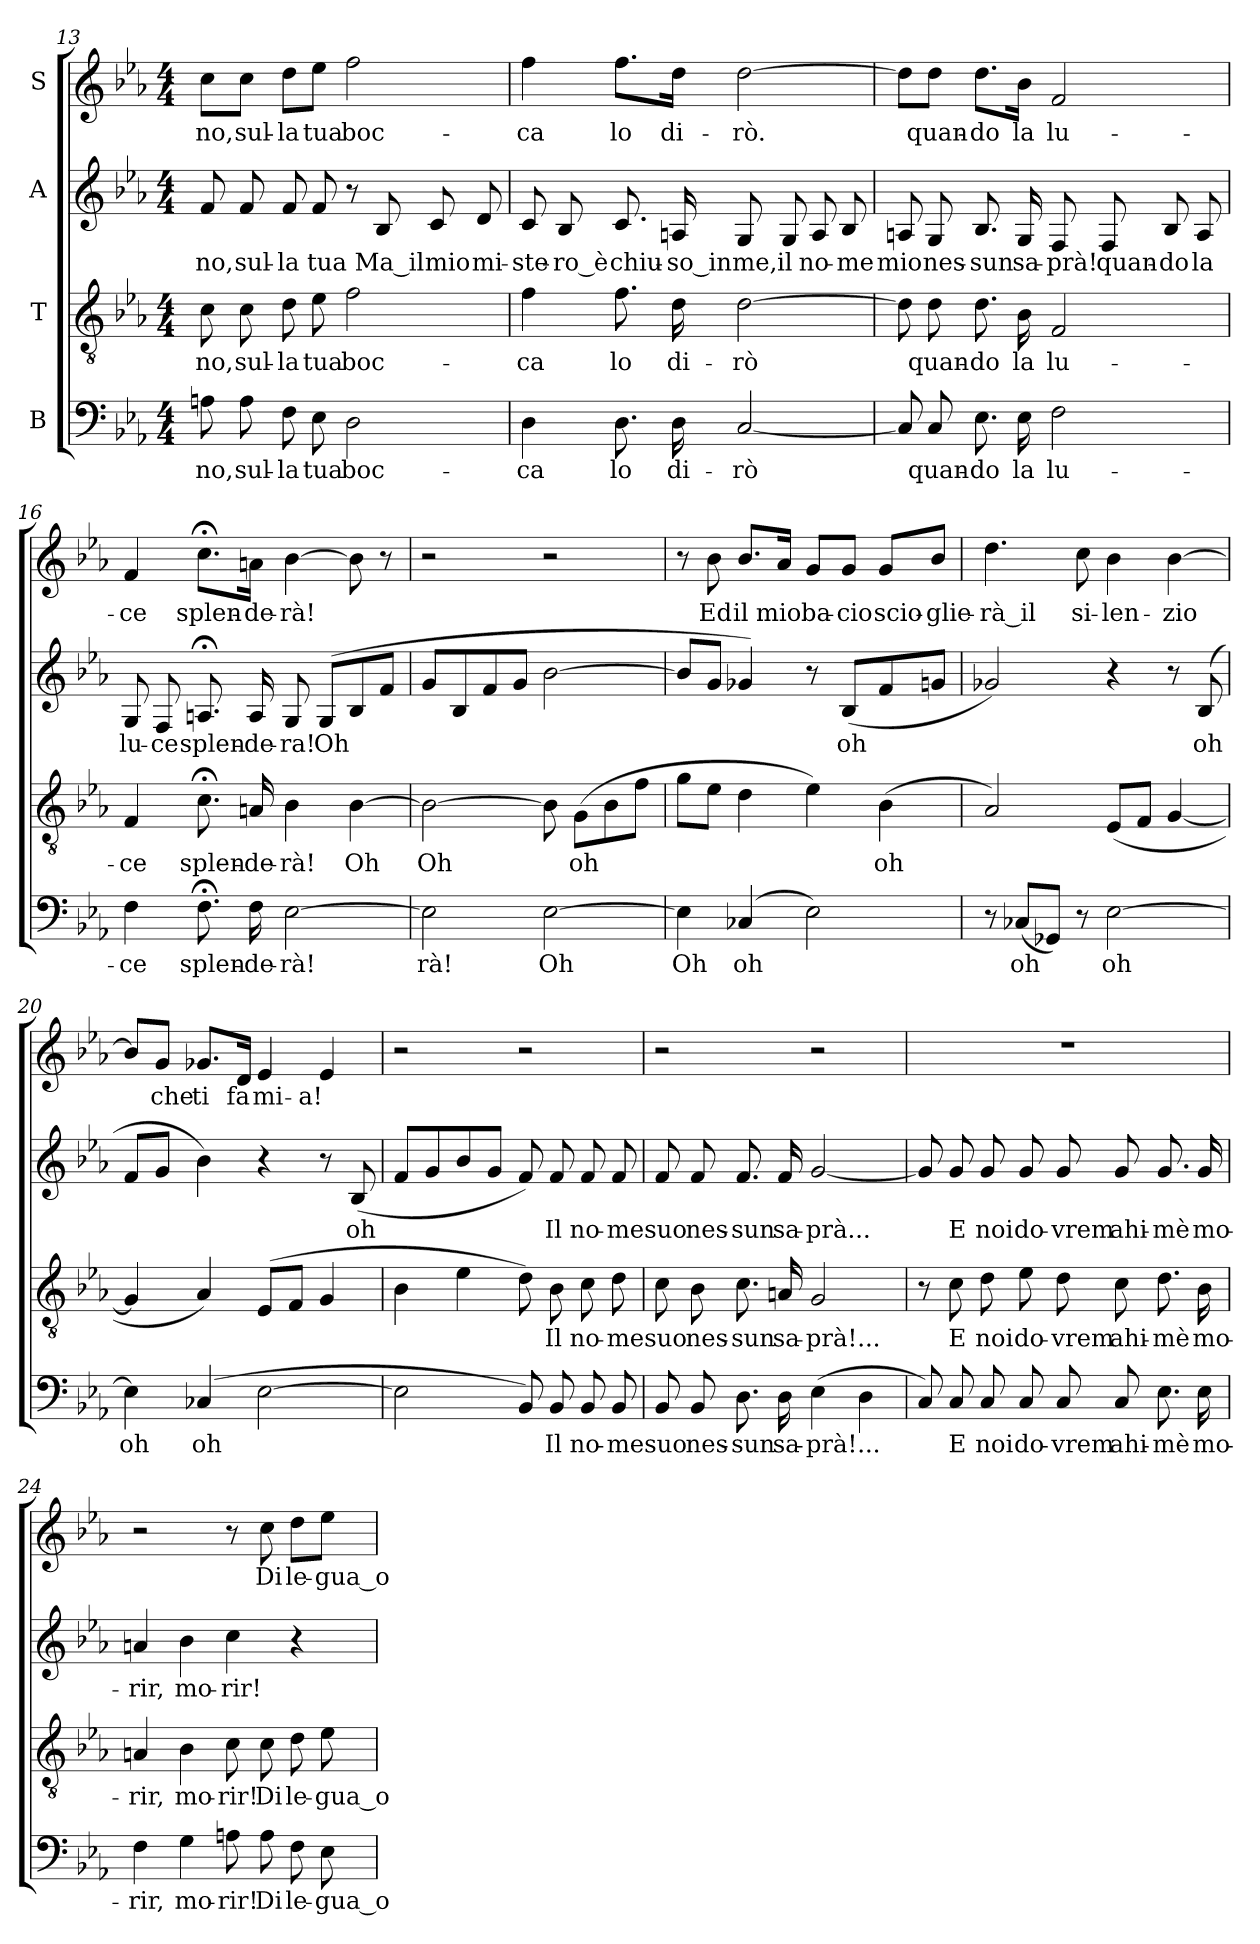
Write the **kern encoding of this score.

**kern	**text	**kern	**text	**kern	**text	**kern	**text
*part4	*part4	*part3	*part3	*part2	*part2	*part1	*part1
*staff4	*staff4	*staff3	*staff3	*staff2	*staff2	*staff1	*staff1
*I"B	*	*I"T	*	*I"A	*	*I"S	*
!!LO:LB:g=z
*clefF4	*	*clefGv2	*	*clefG2	*	*clefG2	*
*k[b-e-a-]	*	*k[b-e-a-]	*	*k[b-e-a-]	*	*k[b-e-a-]	*
*M4/4	*	*M4/4	*	*M4/4	*	*M4/4	*
=13	=13	=13	=13	=13	=13	=13	=13
!	!LO:LY:b	!	!LO:LY:b	!	!LO:LY:b	!	!LO:LY:b
8An\	no,	8c\	no,	8f/	no,	8cc\L	no,
!	!LO:LY:b	!	!LO:LY:b	!	!LO:LY:b	!	!LO:LY:b
8A\	sul-	8c\	sul-	8f/	sul-	8cc\J	sul-
!	!LO:LY:b	!	!LO:LY:b	!	!LO:LY:b	!	!LO:LY:b
8F\	-la	8d\	-la	8f/	-la	8dd\L	-la
!	!LO:LY:b	!	!LO:LY:b	!	!LO:LY:b	!	!LO:LY:b
8E-\	tua	8e-\	tua	8f/	tua	8ee-\J	tua
!	!LO:LY:b	!	!LO:LY:b	!	!	!	!LO:LY:b
2D\	boc-	2f\	boc-	8r	.	2ff\	boc-
!	!	!	!	!	!LO:LY:b	!	!
.	.	.	.	8B-/	Ma_il	.	.
!	!	!	!	!	!LO:LY:b	!	!
.	.	.	.	8c/	mio	.	.
!	!	!	!	!	!LO:LY:b	!	!
.	.	.	.	8d/	mi-	.	.
=14	=14	=14	=14	=14	=14	=14	=14
!	!LO:LY:b	!	!LO:LY:b	!	!LO:LY:b	!	!LO:LY:b
4D\	-ca	4f\	-ca	8c/	-ste-	4ff\	-ca
!	!	!	!	!	!LO:LY:b	!	!
.	.	.	.	8B-/	-ro_è	.	.
!	!LO:LY:b	!	!LO:LY:b	!	!LO:LY:b	!	!LO:LY:b
8.D\	lo	8.f\	lo	8.c/	chiu-	8.ff\L	lo
!	!LO:LY:b	!	!LO:LY:b	!	!LO:LY:b	!	!LO:LY:b
16D\	di-	16d\	di-	16An/	-so_in	16dd\Jk	di-
!	!LO:LY:b	!	!LO:LY:b	!	!LO:LY:b	!	!LO:LY:b
[2C/	-rò	[2d\	-rò	8G/	me,	[2dd\	-rò.
!	!	!	!	!	!LO:LY:b	!	!
.	.	.	.	8G/	il	.	.
!	!	!	!	!	!LO:LY:b	!	!
.	.	.	.	8A/	no-	.	.
!	!	!	!	!	!LO:LY:b	!	!
.	.	.	.	8B-/	-me	.	.
=15	=15	=15	=15	=15	=15	=15	=15
!	!	!	!	!	!LO:LY:b	!	!
8C/]	.	8d\]	.	8An/	mio	8dd\L]	.
!	!LO:LY:b	!	!LO:LY:b	!	!LO:LY:b	!	!LO:LY:b
8C/	quan-	8d\	quan-	8G/	nes-	8dd\J	quan-
!	!LO:LY:b	!	!LO:LY:b	!	!LO:LY:b	!	!LO:LY:b
8.E-\	-do	8.d\	-do	8.B-/	-sun	8.dd\L	-do
!	!LO:LY:b	!	!LO:LY:b	!	!LO:LY:b	!	!LO:LY:b
16E-\	la	16B-\	la	16G/	sa-	16b-\Jk	la
!	!LO:LY:b	!	!LO:LY:b	!	!LO:LY:b	!	!LO:LY:b
2F\	lu-	2F/	lu-	8F/	-prà!	2f/	lu-
!	!	!	!	!	!LO:LY:b	!	!
.	.	.	.	8F/	quan-	.	.
!	!	!	!	!	!LO:LY:b	!	!
.	.	.	.	8B-/	-do	.	.
!	!	!	!	!	!LO:LY:b	!	!
.	.	.	.	8A/	la	.	.
!!LO:PB:g=z
=16	=16	=16	=16	=16	=16	=16	=16
!	!LO:LY:b	!	!LO:LY:b	!	!LO:LY:b	!	!LO:LY:b
4F\	-ce	4F/	-ce	8G/	lu-	4f/	-ce
!	!	!	!	!	!LO:LY:b	!	!
.	.	.	.	8F/	-ce	.	.
!	!LO:LY:b	!	!LO:LY:b	!	!LO:LY:b	!	!LO:LY:b
8.F;<\	splen-	8.c;<\	splen-	8.An;</	splen-	8.cc;<\L	splen-
!	!LO:LY:b	!	!LO:LY:b	!	!LO:LY:b	!	!LO:LY:b
16F\	-de-	16An/	-de-	16A/	-de-	16an\Jk	-de-
!	!LO:LY:b	!	!LO:LY:b	!	!LO:LY:b	!	!LO:LY:b
[2E-\	-rà!	4B-\	-rà!	8G/	-ra!	[4b-\	-rà!
!	!	!	!	!	!LO:LY:b	!	!
.	.	.	.	(>8G/L	Oh	.	.
!	!	!	!LO:LY:b	!	!	!	!
.	.	[4B-\	Oh	8B-/	.	8b-\]	.
.	.	.	.	8f/J	.	8r	.
=17	=17	=17	=17	=17	=17	=17	=17
!	!LO:LY:b	!	!LO:LY:b	!	!	!	!
2E-\]	-rà!	2B-\_	Oh	8g/L	.	2r	.
.	.	.	.	8B-/	.	.	.
.	.	.	.	8f/	.	.	.
.	.	.	.	8g/J	.	.	.
!	!LO:LY:b	!	!	!	!	!	!
[2E-\	Oh	8B-\]	.	[2b-\	.	2r	.
!	!	!	!LO:LY:b	!	!	!	!
.	.	(>8G\L	oh	.	.	.	.
.	.	8B-\	.	.	.	.	.
.	.	8f\J	.	.	.	.	.
=18	=18	=18	=18	=18	=18	=18	=18
!	!LO:LY:b	!	!	!	!	!	!
4E-\]	Oh	8g\L	.	8b-/L]	.	8r	.
!	!	!	!	!	!	!	!LO:LY:b
.	.	8e-\J	.	8g/J	.	8b-\	Ed
!	!LO:LY:b	!	!	!	!	!	!LO:LY:b
(>4C-X/	oh	4d\	.	4g-X/)	.	8.b-/L	il
!	!	!	!	!	!	!	!LO:LY:b
.	.	.	.	.	.	16a-/Jk	mio
!	!	!	!	!	!	!	!LO:LY:b
2E-\)	.	4e-\)	.	8r	.	8g/L	ba-
!	!	!	!	!	!LO:LY:b	!	!LO:LY:b
.	.	.	.	(<8B-/L	oh	8g/J	-cio
!	!	!	!LO:LY:b	!	!	!	!LO:LY:b
.	.	(>4B-\	oh	8f/	.	8g/L	scio-
!	!	!	!	!	!	!	!LO:LY:b
.	.	.	.	8gn/J	.	8b-/J	-glie-
=19	=19	=19	=19	=19	=19	=19	=19
!	!	!	!	!	!	!	!LO:LY:b
8r	.	2A-/)	.	2g-X/)	.	4.dd\	-rà_il
!	!LO:LY:b	!	!	!	!	!	!
(<8C-X/L	oh	.	.	.	.	.	.
8GG-X/J)	.	.	.	.	.	.	.
!	!	!	!	!	!	!	!LO:LY:b
8r	.	.	.	.	.	8cc\	si-
!	!LO:LY:b	!	!	!	!	!	!LO:LY:b
[2E-\	oh	(<8E-/L	.	4r	.	4b-\	-len-
.	.	8F/J	.	.	.	.	.
!	!	!	!	!	!	!	!LO:LY:b
.	.	[4G/	.	8r	.	[4b-\	-zio
!	!	!	!	!	!LO:LY:b	!	!
.	.	.	.	(<8B-/	oh	.	.
!!LO:LB:g=z
=20	=20	=20	=20	=20	=20	=20	=20
!	!LO:LY:b	!	!	!	!	!	!
4E-\]	oh	4G/]	.	8f/L	.	8b-/L]	.
!	!	!	!	!	!	!	!LO:LY:b
.	.	.	.	8g/J	.	8g/J	che
!	!LO:LY:b	!	!	!	!	!	!LO:LY:b
(>4C-X/	oh	4A-/)	.	4b-\)	.	8.g-X/L	ti
!	!	!	!	!	!	!	!LO:LY:b
.	.	.	.	.	.	16d/Jk	fa
!	!	!	!	!	!	!	!LO:LY:b
[2E-\	.	(<8E-/L	.	4r	.	4e-/	mi-
.	.	8F/J	.	.	.	.	.
!	!	!	!	!	!	!	!LO:LY:b
.	.	4G/	.	8r	.	4e-/	-a!
!	!	!	!	!	!LO:LY:b	!	!
.	.	.	.	(<8B-/	oh	.	.
=21	=21	=21	=21	=21	=21	=21	=21
2E-\]	.	4B-\	.	8f/L	.	2r	.
.	.	.	.	8g/	.	.	.
.	.	4e-\	.	8b-/	.	.	.
.	.	.	.	8g/J	.	.	.
8BB-/)	.	8d\)	.	8f/)	.	2r	.
!	!LO:LY:b	!	!LO:LY:b	!	!LO:LY:b	!	!
8BB-/	Il	8B-\	Il	8f/	Il	.	.
!	!LO:LY:b	!	!LO:LY:b	!	!LO:LY:b	!	!
8BB-/	no-	8c\	no-	8f/	no-	.	.
!	!LO:LY:b	!	!LO:LY:b	!	!LO:LY:b	!	!
8BB-/	-me	8d\	-me	8f/	-me	.	.
=22	=22	=22	=22	=22	=22	=22	=22
!	!LO:LY:b	!	!LO:LY:b	!	!LO:LY:b	!	!
8BB-/	suo	8c\	suo	8f/	suo	2r	.
!	!LO:LY:b	!	!LO:LY:b	!	!LO:LY:b	!	!
8BB-/	nes-	8B-\	nes-	8f/	nes-	.	.
!	!LO:LY:b	!	!LO:LY:b	!	!LO:LY:b	!	!
8.D\	-sun	8.c\	-sun	8.f/	-sun	.	.
!	!LO:LY:b	!	!LO:LY:b	!	!LO:LY:b	!	!
16D\	sa-	16An/	sa-	16f/	sa-	.	.
!	!LO:LY:b	!	!LO:LY:b	!	!LO:LY:b	!	!
(>4E-\	-prà!...	2G/	-prà!...	[2g/	-prà...	2r	.
4D\	.	.	.	.	.	.	.
=23	=23	=23	=23	=23	=23	=23	=23
8C/)	.	8r	.	8g/]	.	1r	.
!	!LO:LY:b	!	!LO:LY:b	!	!LO:LY:b	!	!
8C/	E	8c\	E	8g/	E	.	.
!	!LO:LY:b	!	!LO:LY:b	!	!LO:LY:b	!	!
8C/	noi	8d\	noi	8g/	noi	.	.
!	!LO:LY:b	!	!LO:LY:b	!	!LO:LY:b	!	!
8C/	do-	8e-\	do-	8g/	do-	.	.
!	!LO:LY:b	!	!LO:LY:b	!	!LO:LY:b	!	!
8C/	-vrem	8d\	-vrem	8g/	-vrem	.	.
!	!LO:LY:b	!	!LO:LY:b	!	!LO:LY:b	!	!
8C/	ahi-	8c\	ahi-	8g/	ahi-	.	.
!	!LO:LY:b	!	!LO:LY:b	!	!LO:LY:b	!	!
8.E-\	-mè	8.d\	-mè	8.g/	-mè	.	.
!	!LO:LY:b	!	!LO:LY:b	!	!LO:LY:b	!	!
16E-\	mo-	16B-\	mo-	16g/	mo-	.	.
!!LO:PB:g=z
=24	=24	=24	=24	=24	=24	=24	=24
!	!LO:LY:b	!	!LO:LY:b	!	!LO:LY:b	!	!
4F\	-rir,	4An/	-rir,	4an/	-rir,	2r	.
!	!LO:LY:b	!	!LO:LY:b	!	!LO:LY:b	!	!
4G\	mo-	4B-\	mo-	4b-\	mo-	.	.
!	!LO:LY:b	!	!LO:LY:b	!	!LO:LY:b	!	!
8An\	-rir!	8c\	-rir!	4cc\	-rir!	8r	.
!	!LO:LY:b	!	!LO:LY:b	!	!	!	!LO:LY:b
8A\	Di	8c\	Di	.	.	8cc\	Di
!	!LO:LY:b	!	!LO:LY:b	!	!	!	!LO:LY:b
8F\	le-	8d\	le-	4r	.	8dd\L	le-
!	!LO:LY:b	!	!LO:LY:b	!	!	!	!LO:LY:b
8E-\	-gua_o	8e-\	-gua_o	.	.	8ee-\J	-gua_o
=	=	=	=	=	=	=	=
*-	*-	*-	*-	*-	*-	*-	*-
